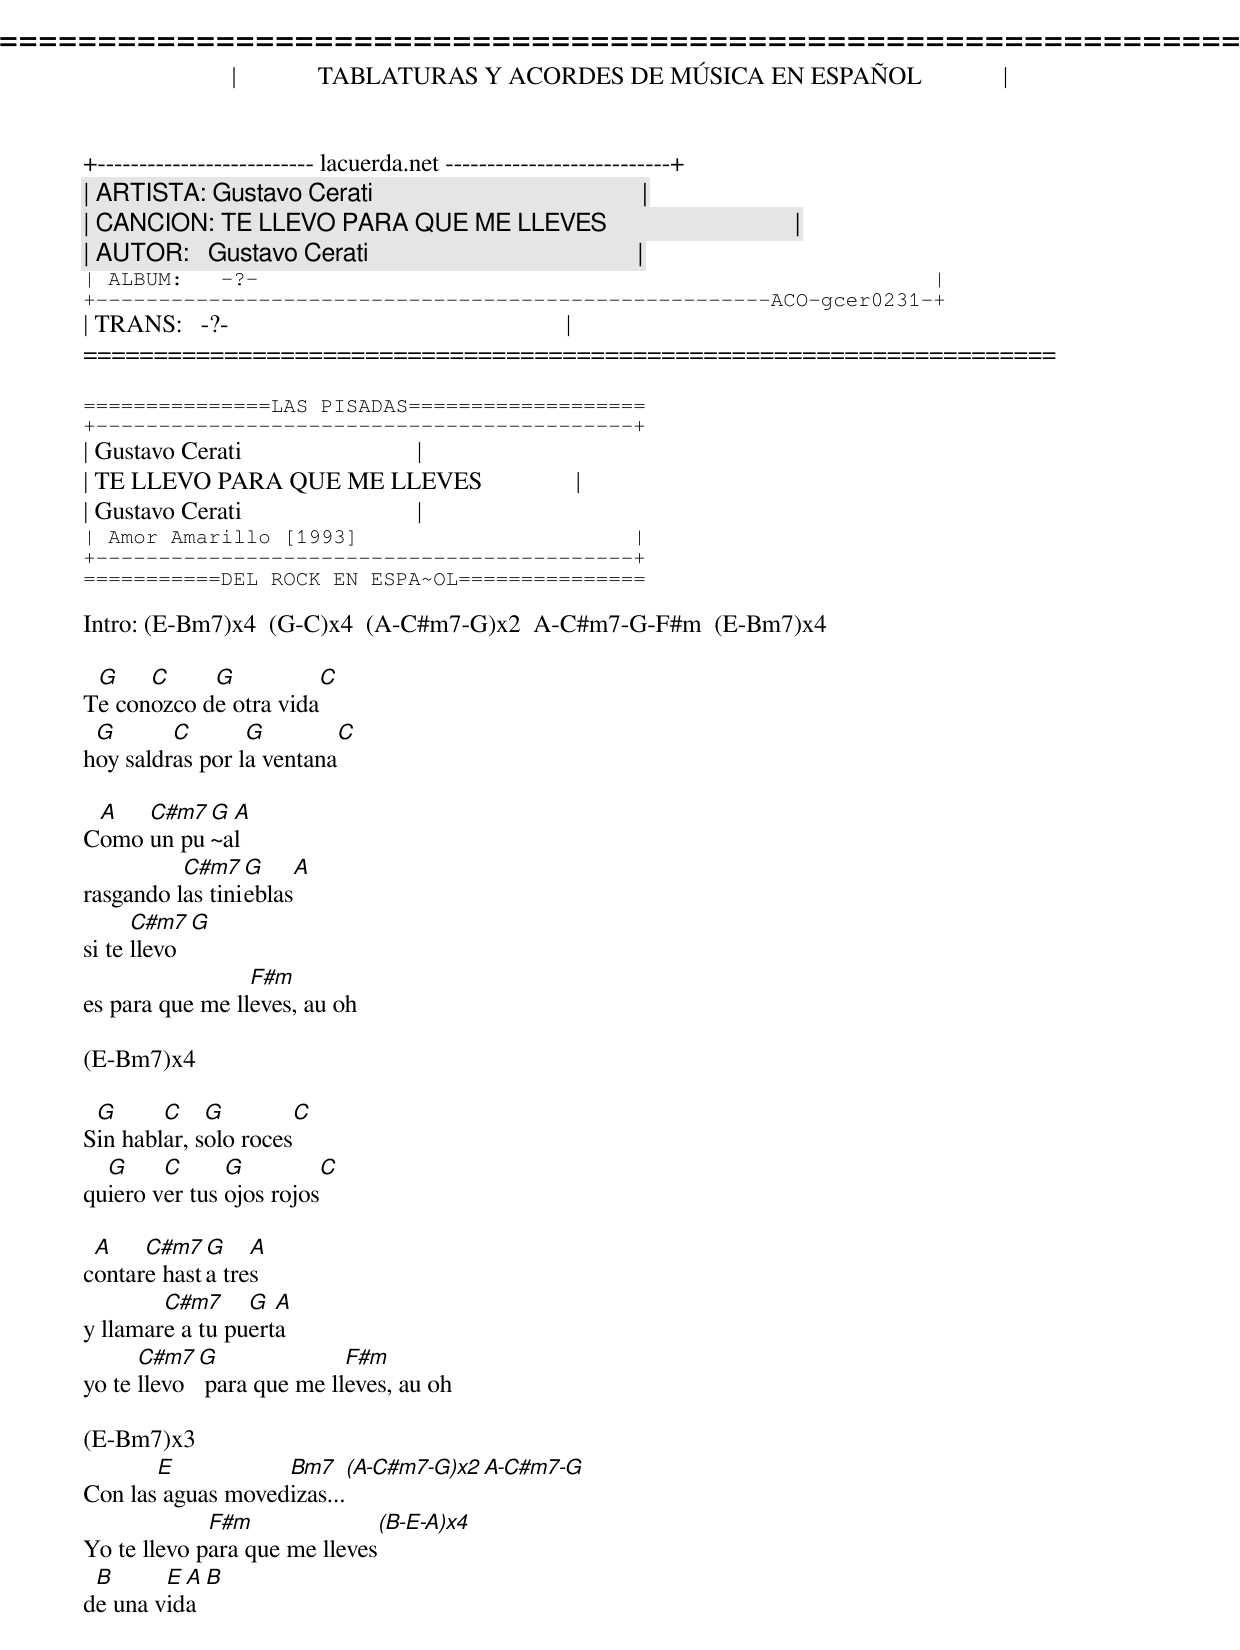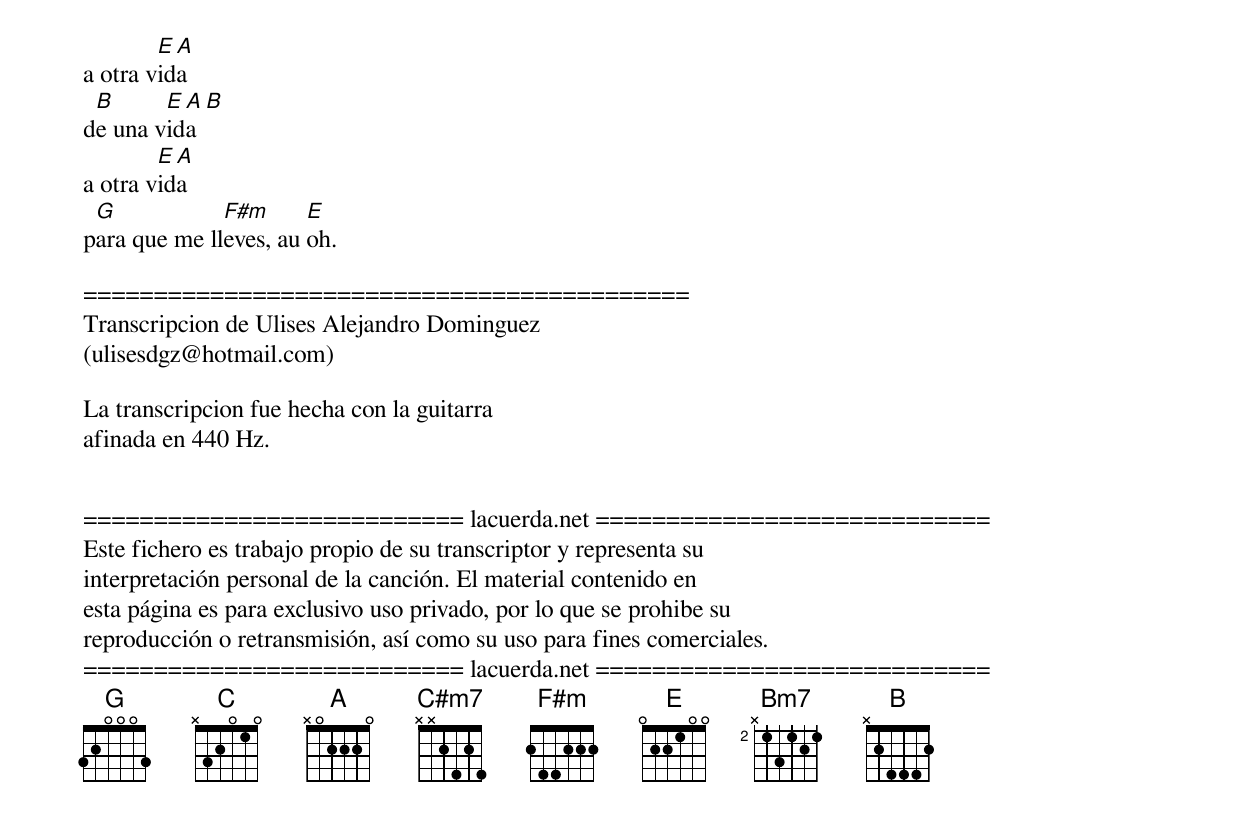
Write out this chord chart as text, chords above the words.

=====================================================================
|             TABLATURAS Y ACORDES DE MÚSICA EN ESPAÑOL             |
+-------------------------- lacuerda.net ---------------------------+
| ARTISTA: Gustavo Cerati                                           |
| CANCION: TE LLEVO PARA QUE ME LLEVES                              |
| AUTOR:   Gustavo Cerati                                           |
| ALBUM:   -?-                                                      |
+------------------------------------------------------ACO-gcer0231-+
| TRANS:   -?-                                                      |
=====================================================================

===============LAS PISADAS===================
+-------------------------------------------+
| Gustavo Cerati                            |
| TE LLEVO PARA QUE ME LLEVES               |
| Gustavo Cerati                            |
| Amor Amarillo [1993]                      |
+-------------------------------------------+
===========DEL ROCK EN ESPA~OL===============

Intro: (E-Bm7)x4  (G-C)x4  (A-C#m7-G)x2  A-C#m7-G-F#m  (E-Bm7)x4

 G    C     G          C
Te conozco de otra vida
 G       C       G        C
hoy saldras por la ventana

 A   C#m7 G A
Como un pu~al
          C#m7   G     A
rasgando las tinieblas
      C#m7 G
si te llevo
                 F#m
es para que me lleves, au oh

(E-Bm7)x4

 G      C    G        C
Sin hablar, solo roces
  G     C      G         C
quiero ver tus ojos rojos

 A    C#m7  G    A
contare hasta tres
        C#m7     G  A
y llamare a tu puerta
      C#m7 G              F#m
yo te llevo para que me lleves, au oh

(E-Bm7)x3
       E           Bm7       (A-C#m7-G)x2  A-C#m7-G
Con las aguas movedizas...
             F#m              (B-E-A)x4
Yo te llevo para que me lleves
 B      E A  B
de una vida
        E A
a otra vida
 B      E A  B
de una vida
        E A
a otra vida
 G            F#m      E
para que me lleves, au oh.

===========================================
Transcripcion de Ulises Alejandro Dominguez
(ulisesdgz@hotmail.com)

La transcripcion fue hecha con la guitarra
afinada en 440 Hz.


=========================== lacuerda.net ============================
Este fichero es trabajo propio de su transcriptor y representa su
interpretación personal de la canción. El material contenido en
esta página es para exclusivo uso privado, por lo que se prohibe su
reproducción o retransmisión, así como su uso para fines comerciales.
=========================== lacuerda.net ============================
